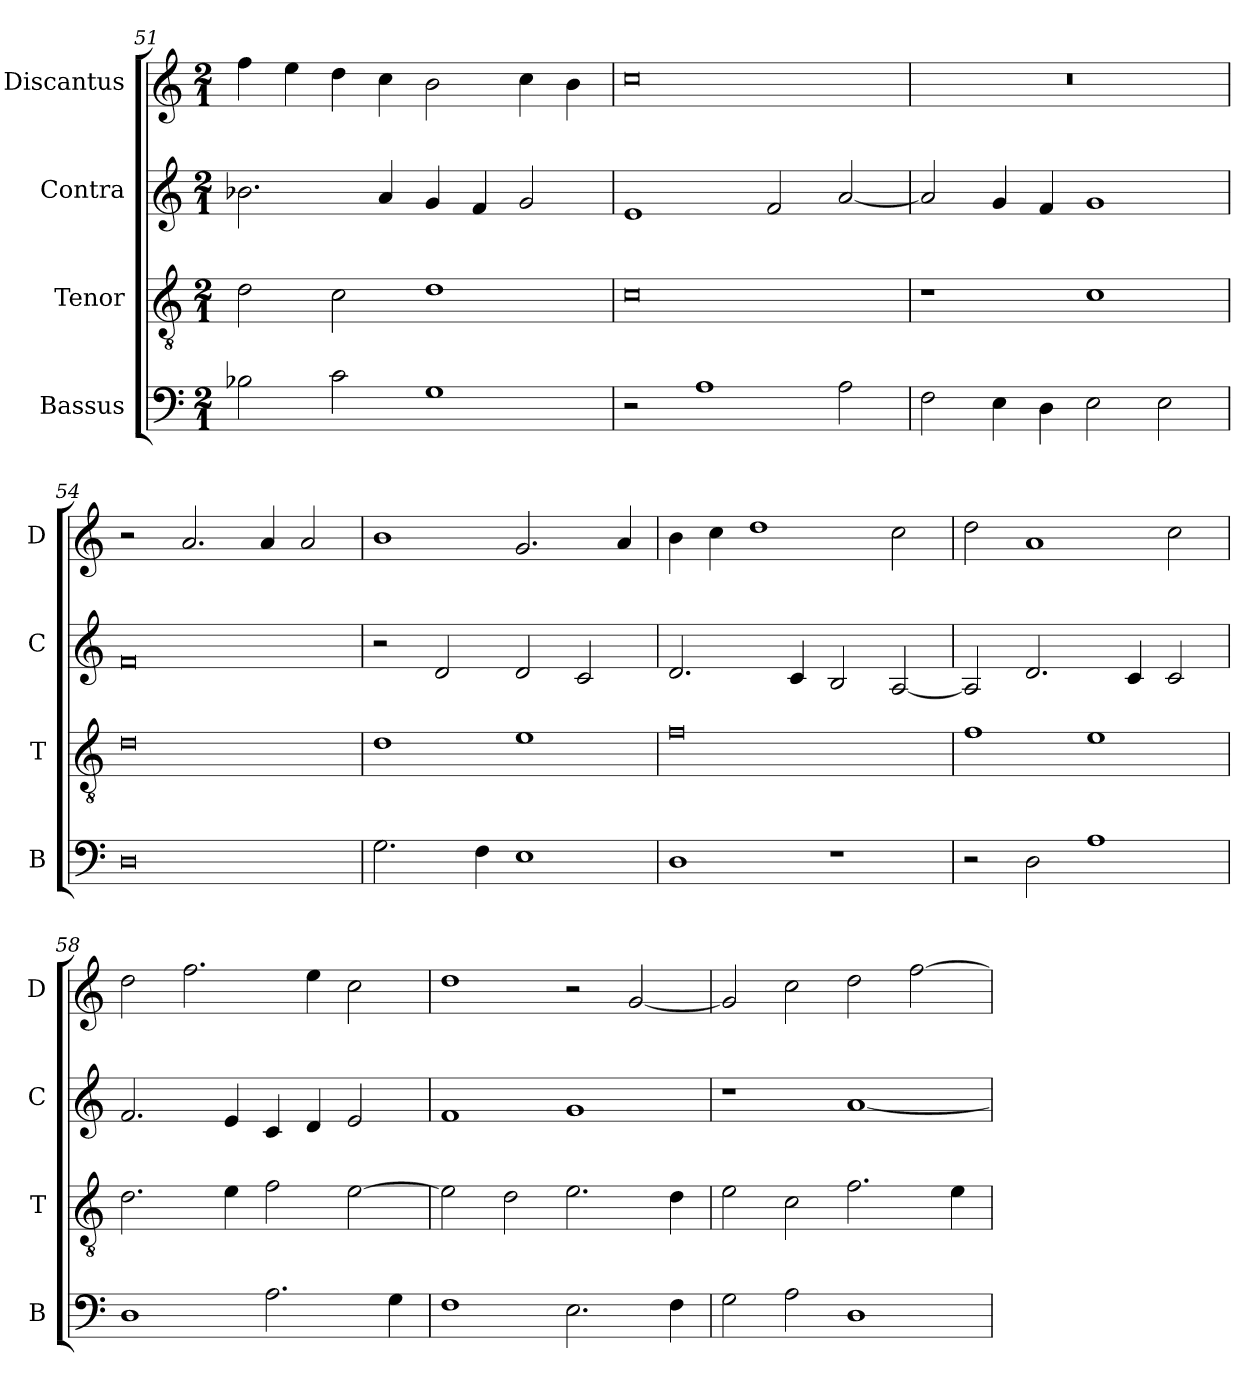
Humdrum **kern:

**kern	**kern	**kern	**kern
*part4	*part3	*part2	*part1
*staff4	*staff3	*staff2	*staff1
*I"Bassus	*I"Tenor	*I"Contra	*I"Discantus
*I'B	*I'T	*I'C	*I'D
*clefF4	*clefGv2	*clefG2	*clefG2
*k[]	*k[]	*k[]	*k[]
*M2/1	*M2/1	*M2/1	*M2/1
=51	=51	=51	=51
2B-X\	2d\	2.b-X\	4ff\
.	.	.	4ee\
2c\	2c\	.	4dd\
.	.	4a/	4cc\
1G	1d	4g/	2b\
.	.	4f/	.
.	.	2g/	4cc\
.	.	.	4b\
=52	=52	=52	=52
2r	0c	1e	0cc
1A	.	.	.
.	.	2f/	.
2A\	.	[2a/	.
=53	=53	=53	=53
2F\	1r	2a/]	0r
4E\	.	4g/	.
4D\	.	4f/	.
2E\	1c	1g	.
2E\	.	.	.
=54	=54	=54	=54
0D	0d	0f	2r
.	.	.	2.a/
.	.	.	4a/
.	.	.	2a/
=55	=55	=55	=55
2.G\	1d	2r	1b
.	.	2d/	.
4F\	.	.	.
1E	1e	2d/	2.g/
.	.	2c/	.
.	.	.	4a/
=56	=56	=56	=56
1D	0f	2.d/	4b\
.	.	.	4cc\
.	.	.	1dd
.	.	4c/	.
1r	.	2B/	.
.	.	[2A/	2cc\
=57	=57	=57	=57
2r	1f	2A/]	2dd\
2D\	.	2.d/	1a
1A	1e	.	.
.	.	4c/	.
.	.	2c/	2cc\
=58	=58	=58	=58
1D	2.d\	2.f/	2dd\
.	.	.	2.ff\
.	4e\	4e/	.
2.A\	2f\	4c/	.
.	.	4d/	4ee\
.	[2e\	2e/	2cc\
4G\	.	.	.
=59	=59	=59	=59
1F	2e\]	1f	1dd
.	2d\	.	.
2.E\	2.e\	1g	2r
.	.	.	[2g/
4F\	4d\	.	.
=60	=60	=60	=60
2G\	2e\	1r	2g/]
2A\	2c\	.	2cc\
1D	2.f\	[1a	2dd\
.	.	.	[2ff\
.	4e\	.	.
=	=	=	=
*-	*-	*-	*-
